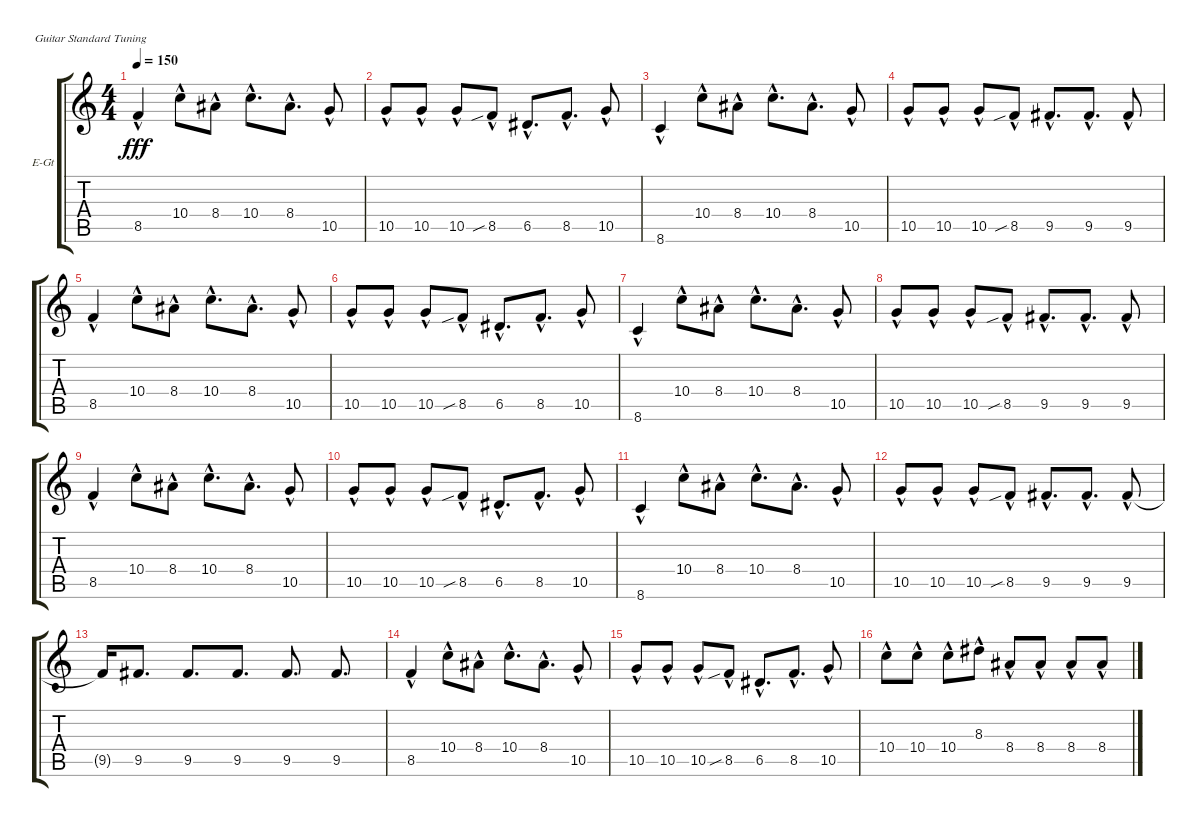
\defaultSystemsLayout 4
\bracketExtendMode groupsimilarinstruments
\firstSystemTrackNameOrientation horizontal
\otherSystemsTrackNameOrientation horizontal
\track ("Cook" "E-Gt") {instrument electricguitarclean}
\staff {score tabs}
\tuning (E4 B3 G3 D3 A2 E2)
\ts (4 4)
\tempo 150
\clef g2
\ks c
8.5{hac}.4{dy fff} 10.4{hac}.8 8.4{hac}.8 10.4{hac}.8{d} 8.4{hac}.8{d} 10.5{hac}.8 |
10.5{hac}.8 10.5{hac}.8 10.5{hac}.8 8.5{sib hac}.8 6.5{hac}.8{d} 8.5{hac}.8{d} 10.5{hac}.8 |
8.6{hac}.4 10.4{hac}.8 8.4{hac}.8 10.4{hac}.8{d} 8.4{hac}.8{d} 10.5{hac}.8 |
10.5{hac}.8 10.5{hac}.8 10.5{hac}.8 8.5{sib hac}.8 9.5{hac}.8{d} 9.5{hac}.8{d} 9.5{hac}.8 |
8.5{hac}.4 10.4{hac}.8 8.4{hac}.8 10.4{hac}.8{d} 8.4{hac}.8{d} 10.5{hac}.8 |
10.5{hac}.8 10.5{hac}.8 10.5{hac}.8 8.5{sib hac}.8 6.5{hac}.8{d} 8.5{hac}.8{d} 10.5{hac}.8 |
8.6{hac}.4 10.4{hac}.8 8.4{hac}.8 10.4{hac}.8{d} 8.4{hac}.8{d} 10.5{hac}.8 |
10.5{hac}.8 10.5{hac}.8 10.5{hac}.8 8.5{sib hac}.8 9.5{hac}.8{d} 9.5{hac}.8{d} 9.5{hac}.8 |
8.5{hac}.4 10.4{hac}.8 8.4{hac}.8 10.4{hac}.8{d} 8.4{hac}.8{d} 10.5{hac}.8 |
10.5{hac}.8 10.5{hac}.8 10.5{hac}.8 8.5{sib hac}.8 6.5{hac}.8{d} 8.5{hac}.8{d} 10.5{hac}.8 |
8.6{hac}.4 10.4{hac}.8 8.4{hac}.8 10.4{hac}.8{d} 8.4{hac}.8{d} 10.5{hac}.8 |
10.5{hac}.8 10.5{hac}.8 10.5{hac}.8 8.5{sib hac}.8 9.5{hac}.8{d} 9.5{hac}.8{d} 9.5{hac}.8 |
9.5{t}.16 9.5.8{d} 9.5.8{d} 9.5.8{d} 9.5.8{d} 9.5.8{d} |
8.5{hac}.4 10.4{hac}.8 8.4{hac}.8 10.4{hac}.8{d} 8.4{hac}.8{d} 10.5{hac}.8 |
10.5{hac}.8 10.5{hac}.8 10.5{hac}.8 8.5{sib hac}.8 6.5{hac}.8{d} 8.5{hac}.8{d} 10.5{hac}.8 |
10.4{hac}.8 10.4{hac}.8 10.4{hac}.8 8.3{hac}.8 8.4{hac}.8 8.4{hac}.8 8.4{hac}.8 8.4{hac}.8
